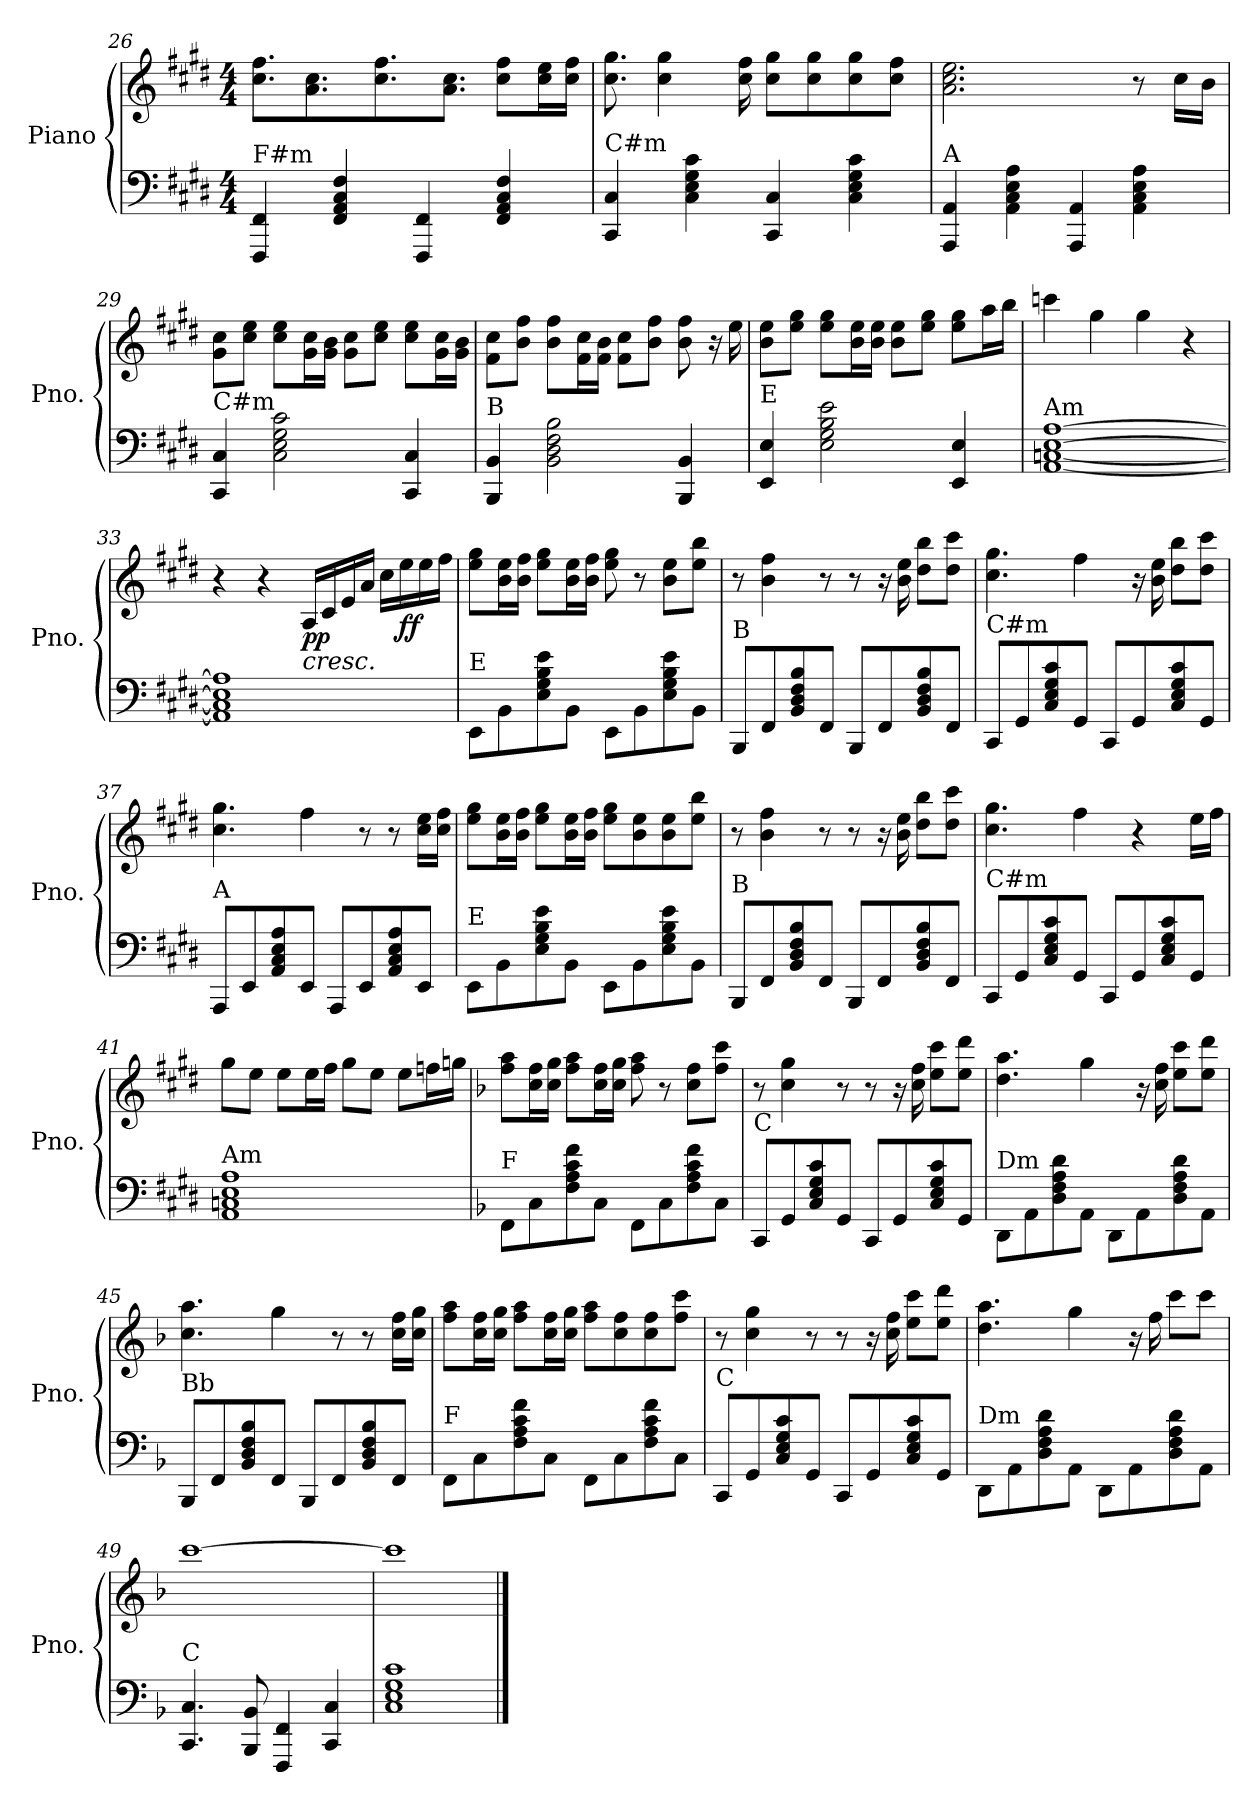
**kern	**kern	**dynam
*part1	*part1	*part1
*staff2	*staff1	*staff1/2
*I"Piano	*	*
*I'Pno.	*	*
!!LO:LB:g=z
*clefF4	*clefG2	*
*k[f#c#g#d#]	*k[f#c#g#d#]	*
*M4/4	*M4/4	*
=26	=26	=26
!LO:TX:a:t=F#m	!	!
4FFF#/ 4FF#/	8.cc#\ 8.ff#\L	.
.	8.a\ 8.cc#\	.
4FF#/ 4AA/ 4C#/ 4F#/	.	.
.	8.cc#\ 8.ff#\	.
4FFF#/ 4FF#/	.	.
.	8.a\ 8.cc#\J	.
4FF#/ 4AA/ 4C#/ 4F#/	8cc#\ 8ff#\L	.
.	16cc#\ 16ee\L	.
.	16cc#\ 16ff#\JJ	.
=27	=27	=27
!LO:TX:a:t=C#m	!	!
4CC#/ 4C#/	8.cc#\ 8.gg#\	.
.	4cc#\ 4gg#\	.
4C#\ 4E\ 4G#\ 4c#\	.	.
.	16cc#\ 16ff#\	.
4CC#/ 4C#/	8cc#\ 8gg#\L	.
.	8cc#\ 8gg#\	.
4C#\ 4E\ 4G#\ 4c#\	8cc#\ 8gg#\	.
.	8cc#\ 8ff#\J	.
=28	=28	=28
!LO:TX:a:t=A	!	!
4AAA/ 4AA/	2.a\ 2.cc#\ 2.ee\	.
4AA\ 4C#\ 4E\ 4A\	.	.
4AAA/ 4AA/	.	.
4AA\ 4C#\ 4E\ 4A\	8r	.
.	16cc#\LL	.
.	16b\JJ	.
=29	=29	=29
!LO:TX:a:t=C#m	!	!
4CC#/ 4C#/	8g#\ 8cc#\L	.
.	8cc#\ 8ee\J	.
2C#\ 2E\ 2G#\ 2c#\	8cc#\ 8ee\L	.
.	16g#\ 16cc#\L	.
.	16g#\ 16b\JJ	.
.	8g#\ 8cc#\L	.
.	8cc#\ 8ee\J	.
4CC#/ 4C#/	8cc#\ 8ee\L	.
.	16g#\ 16cc#\L	.
.	16g#\ 16b\JJ	.
=30	=30	=30
!LO:TX:a:t=B	!	!
4BBB/ 4BB/	8f#\ 8cc#\L	.
.	8b\ 8ff#\J	.
2BB\ 2D#\ 2F#\ 2B\	8b\ 8ff#\L	.
.	16f#\ 16cc#\L	.
.	16f#\ 16b\JJ	.
.	8f#\ 8cc#\L	.
.	8b\ 8ff#\J	.
4BBB/ 4BB/	8b\ 8ff#\	.
.	16r	.
.	16ee\	.
!!LO:LB:g=z
=31	=31	=31
!LO:TX:a:t=E	!	!
4EE/ 4E/	8b\ 8ee\L	.
.	8ee\ 8gg#\J	.
2E\ 2G#\ 2B\ 2e\	8ee\ 8gg#\L	.
.	16b\ 16ee\L	.
.	16b\ 16ee\JJ	.
.	8b\ 8ee\L	.
.	8ee\ 8gg#\J	.
4EE/ 4E/	8ee\ 8gg#\L	.
.	16aa\L	.
.	16bb\JJ	.
=32	=32	=32
!LO:TX:a:t=Am	!	!
[1AA [1Cn [1E [1A	4cccn\	.
.	4gg#\	.
.	4gg#\	.
.	4r	.
=33	=33	=33
1AA] 1C] 1E] 1A]	4r	.
.	4r	.
!	!	!LO:HP:b
!	!	!LO:DY:n=1:b
.	16A/LL	< pp
.	16c#/	.
.	16e/	.
.	16a/JJ	.
.	16cc#\LL	.
!	!	!LO:DY:n=2:b
.	16ee\	ff
.	16ee\	[
.	16ff#\JJ	.
=34	=34	=34
!LO:TX:a:t=E	!	!
8EE\L	8ee\ 8gg#\L	.
8BB\	16b\ 16ee\L	.
.	16b\ 16ff#\JJ	.
8E\ 8G#\ 8B\ 8e\	8ee\ 8gg#\L	.
8BB\J	16b\ 16ee\L	.
.	16b\ 16ff#\JJ	.
8EE\L	8ee\ 8gg#\	.
8BB\	8r	.
8E\ 8G#\ 8B\ 8e\	8b\ 8ee\L	.
8BB\J	8ee\ 8bb\J	.
!!LO:LB:g=z
=35	=35	=35
!LO:TX:a:t=B	!	!
8BBB/L	8r	.
8FF#/	4b\ 4ff#\	.
8BB/ 8D#/ 8F#/ 8B/	.	.
8FF#/J	8r	.
8BBB/L	8r	.
8FF#/	16r	.
.	16b\ 16ee\	.
8BB/ 8D#/ 8F#/ 8B/	8dd#\ 8bb\L	.
8FF#/J	8dd#\ 8ccc#\J	.
=36	=36	=36
!LO:TX:a:t=C#m	!	!
8CC#/L	4.cc#\ 4.gg#\	.
8GG#/	.	.
8C#/ 8E/ 8G#/ 8c#/	.	.
8GG#/J	4ff#\	.
8CC#/L	.	.
8GG#/	16r	.
.	16b\ 16ee\	.
8C#/ 8E/ 8G#/ 8c#/	8dd#\ 8bb\L	.
8GG#/J	8dd#\ 8ccc#\J	.
=37	=37	=37
!LO:TX:a:t=A	!	!
8AAA/L	4.cc#\ 4.gg#\	.
8EE/	.	.
8AA/ 8C#/ 8E/ 8A/	.	.
8EE/J	4ff#\	.
8AAA/L	.	.
8EE/	8r	.
8AA/ 8C#/ 8E/ 8A/	8r	.
8EE/J	16cc#\ 16ee\LL	.
.	16cc#\ 16ff#\JJ	.
=38	=38	=38
!LO:TX:a:t=E	!	!
8EE\L	8ee\ 8gg#\L	.
8BB\	16b\ 16ee\L	.
.	16b\ 16ff#\JJ	.
8E\ 8G#\ 8B\ 8e\	8ee\ 8gg#\L	.
8BB\J	16b\ 16ee\L	.
.	16b\ 16ff#\JJ	.
8EE\L	8ee\ 8gg#\L	.
8BB\	8b\ 8ee\	.
8E\ 8G#\ 8B\ 8e\	8b\ 8ee\	.
8BB\J	8ee\ 8bb\J	.
!!LO:LB:g=z
=39	=39	=39
!LO:TX:a:t=B	!	!
8BBB/L	8r	.
8FF#/	4b\ 4ff#\	.
8BB/ 8D#/ 8F#/ 8B/	.	.
8FF#/J	8r	.
8BBB/L	8r	.
8FF#/	16r	.
.	16b\ 16ee\	.
8BB/ 8D#/ 8F#/ 8B/	8dd#\ 8bb\L	.
8FF#/J	8dd#\ 8ccc#\J	.
=40	=40	=40
!LO:TX:a:t=C#m	!	!
8CC#/L	4.cc#\ 4.gg#\	.
8GG#/	.	.
8C#/ 8E/ 8G#/ 8c#/	.	.
8GG#/J	4ff#\	.
8CC#/L	.	.
8GG#/	4r	.
8C#/ 8E/ 8G#/ 8c#/	.	.
8GG#/J	16ee\LL	.
.	16ff#\JJ	.
=41	=41	=41
!LO:TX:a:t=Am	!	!
1AA 1Cn 1E 1A	8gg#\L	.
.	8ee\J	.
.	8ee\L	.
.	16ee\L	.
.	16ff#\JJ	.
.	8gg#\L	.
.	8ee\J	.
.	8ee\L	.
.	16ffn\L	.
.	16ggn\JJ	.
=42	=42	=42
*k[b-]	*k[b-]	*
!LO:TX:a:t=F	!	!
8FF\L	8ff\ 8aa\L	.
8C\	16cc\ 16ff\L	.
.	16cc\ 16gg\JJ	.
8F\ 8A\ 8c\ 8f\	8ff\ 8aa\L	.
8C\J	16cc\ 16ff\L	.
.	16cc\ 16gg\JJ	.
8FF\L	8ff\ 8aa\	.
8C\	8r	.
8F\ 8A\ 8c\ 8f\	8cc\ 8ff\L	.
8C\J	8ff\ 8ccc\J	.
!!LO:PB:g=z
=43	=43	=43
!LO:TX:a:t=C	!	!
8CC/L	8r	.
8GG/	4cc\ 4gg\	.
8C/ 8E/ 8G/ 8c/	.	.
8GG/J	8r	.
8CC/L	8r	.
8GG/	16r	.
.	16cc\ 16ff\	.
8C/ 8E/ 8G/ 8c/	8ee\ 8ccc\L	.
8GG/J	8ee\ 8ddd\J	.
=44	=44	=44
!LO:TX:a:t=Dm	!	!
8DD\L	4.dd\ 4.aa\	.
8AA\	.	.
8D\ 8F\ 8A\ 8d\	.	.
8AA\J	4gg\	.
8DD\L	.	.
8AA\	16r	.
.	16cc\ 16ff\	.
8D\ 8F\ 8A\ 8d\	8ee\ 8ccc\L	.
8AA\J	8ee\ 8ddd\J	.
=45	=45	=45
!LO:TX:a:t=Bb	!	!
8BBB-/L	4.cc\ 4.aa\	.
8FF/	.	.
8BB-/ 8D/ 8F/ 8B-/	.	.
8FF/J	4gg\	.
8BBB-/L	.	.
8FF/	8r	.
8BB-/ 8D/ 8F/ 8B-/	8r	.
8FF/J	16cc\ 16ff\LL	.
.	16cc\ 16gg\JJ	.
=46	=46	=46
!LO:TX:a:t=F	!	!
8FF\L	8ff\ 8aa\L	.
8C\	16cc\ 16ff\L	.
.	16cc\ 16gg\JJ	.
8F\ 8A\ 8c\ 8f\	8ff\ 8aa\L	.
8C\J	16cc\ 16ff\L	.
.	16cc\ 16gg\JJ	.
8FF\L	8ff\ 8aa\L	.
8C\	8cc\ 8ff\	.
8F\ 8A\ 8c\ 8f\	8cc\ 8ff\	.
8C\J	8ff\ 8ccc\J	.
!!LO:LB:g=z
=47	=47	=47
!LO:TX:a:t=C	!	!
8CC/L	8r	.
8GG/	4cc\ 4gg\	.
8C/ 8E/ 8G/ 8c/	.	.
8GG/J	8r	.
8CC/L	8r	.
8GG/	16r	.
.	16cc\ 16ff\	.
8C/ 8E/ 8G/ 8c/	8ee\ 8ccc\L	.
8GG/J	8ee\ 8ddd\J	.
=48	=48	=48
!LO:TX:a:t=Dm	!	!
8DD\L	4.dd\ 4.aa\	.
8AA\	.	.
8D\ 8F\ 8A\ 8d\	.	.
8AA\J	4gg\	.
8DD\L	.	.
8AA\	16r	.
.	16ff\	.
8D\ 8F\ 8A\ 8d\	8ccc\L	.
8AA\J	8ccc\J	.
=49	=49	=49
!LO:TX:a:t=C	!	!
4.CC/ 4.C/	[1ccc	.
8BBB-/ 8BB-/	.	.
4FFF/ 4FF/	.	.
4CC/ 4C/	.	.
=50	=50	=50
1C 1E 1G 1c	1ccc]	.
==	==	==
*-	*-	*-
